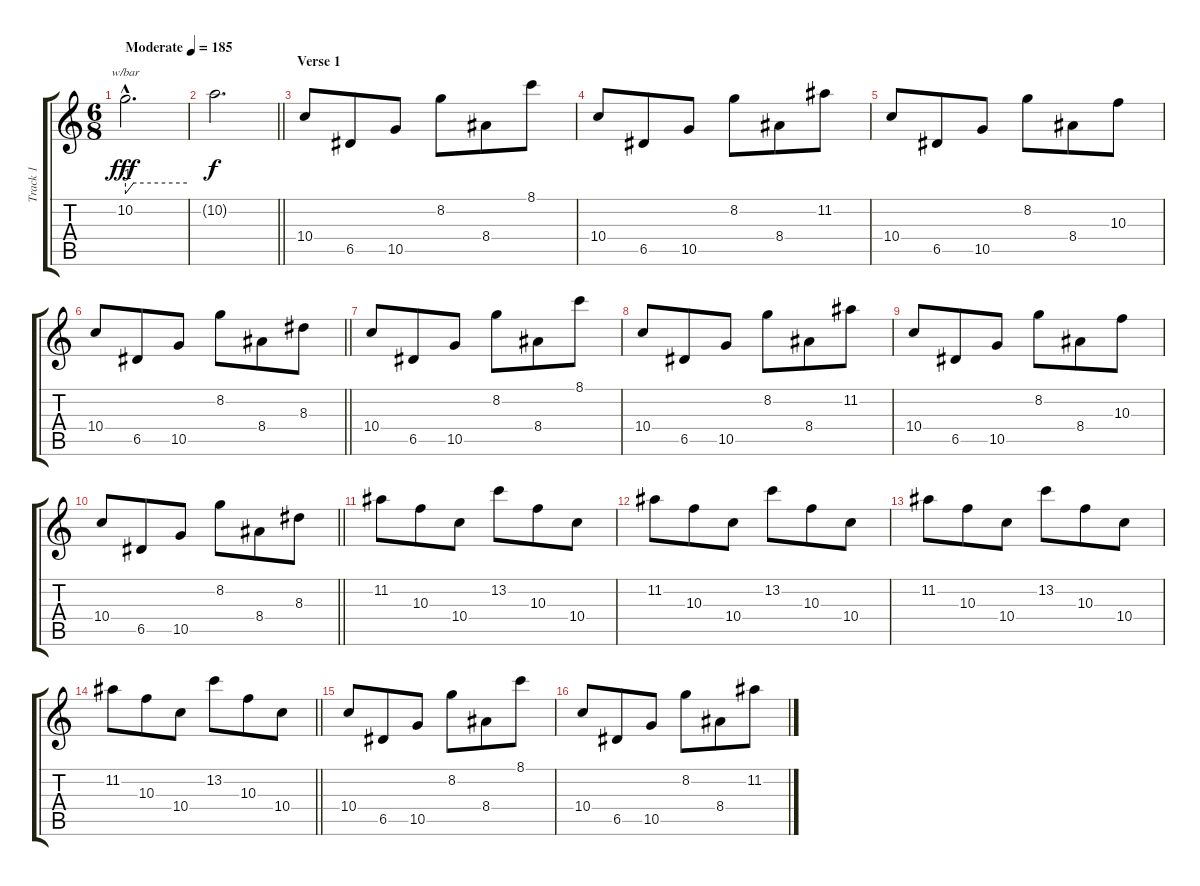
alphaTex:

\track ("Track 1" "Track 1") {instrument electricguitarclean}
\staff {score tabs}
\tuning (E4 B3 G3 D3 A2 E2) {hide}
\ts (6 8)
\tempo (185 "Moderate")
\clef g2
\ks c
10.2{hac}.2{d tbe (custom default 0 -4 8 0 60 0) dy fff instrument electricguitarclean} |
\barLineRight lightlight
10.2{t}.2{d dy f} |
\section ("" "Verse 1")
10.4.8 6.5.8 10.5.8 8.2.8 8.4.8 8.1.8 |
10.4.8 6.5.8 10.5.8 8.2.8 8.4.8 11.2.8 |
10.4.8 6.5.8 10.5.8 8.2.8 8.4.8 10.3.8 |
\barLineRight lightlight
10.4.8 6.5.8 10.5.8 8.2.8 8.4.8 8.3.8 |
10.4.8 6.5.8 10.5.8 8.2.8 8.4.8 8.1.8 |
10.4.8 6.5.8 10.5.8 8.2.8 8.4.8 11.2.8 |
10.4.8 6.5.8 10.5.8 8.2.8 8.4.8 10.3.8 |
\barLineRight lightlight
10.4.8 6.5.8 10.5.8 8.2.8 8.4.8 8.3.8 |
11.2.8 10.3.8 10.4.8 13.2.8 10.3.8 10.4.8 |
11.2.8 10.3.8 10.4.8 13.2.8 10.3.8 10.4.8 |
11.2.8 10.3.8 10.4.8 13.2.8 10.3.8 10.4.8 |
\barLineRight lightlight
11.2.8 10.3.8 10.4.8 13.2.8 10.3.8 10.4.8 |
10.4.8 6.5.8 10.5.8 8.2.8 8.4.8 8.1.8 |
10.4.8 6.5.8 10.5.8 8.2.8 8.4.8 11.2.8
